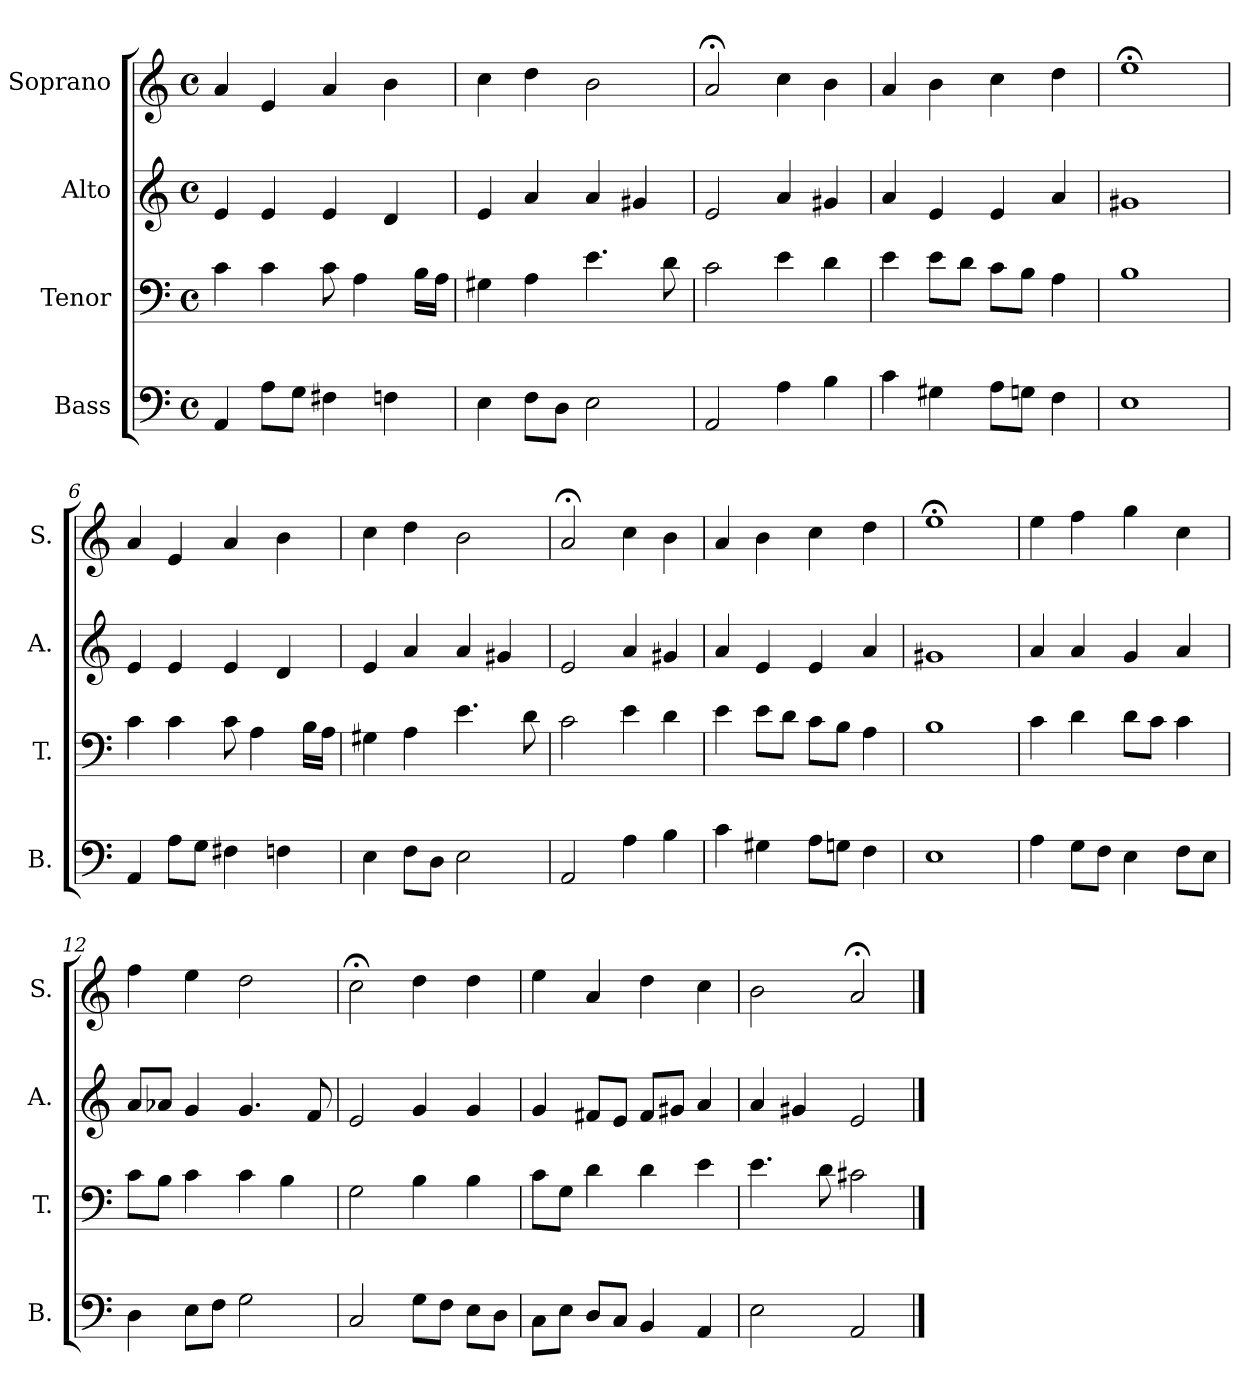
**kern	**kern	**kern	**kern
*part4	*part3	*part2	*part1
*staff4	*staff3	*staff2	*staff1
*I"Bass	*I"Tenor	*I"Alto	*I"Soprano
*I'B.	*I'T.	*I'A.	*I'S.
*clefF4	*clefF4	*clefG2	*clefG2
*k[]	*k[]	*k[]	*k[]
*a:	*a:	*a:	*a:
*M4/4	*M4/4	*M4/4	*M4/4
*met(c)	*met(c)	*met(c)	*met(c)
=1	=1	=1	=1
4AA/	4c\	4e/	4a/
8A\L	4c\	4e/	4e/
8G\J	.	.	.
4F#X\	8c\	4e/	4a/
.	4A\	.	.
4Fn\	.	4d/	4b\
.	16B\LL	.	.
.	16A\JJ	.	.
=2	=2	=2	=2
4E\	4G#X\	4e/	4cc\
8F\L	4A\	4a/	4dd\
8D\J	.	.	.
2E\	4.e\	4a/	2b\
.	.	4g#X/	.
.	8d\	.	.
=3	=3	=3	=3
2AA/	2c\	2e/	2a;</
4A\	4e\	4a/	4cc\
4B\	4d\	4g#X/	4b\
=4	=4	=4	=4
4c\	4e\	4a/	4a/
4G#X\	8e\L	4e/	4b\
.	8d\J	.	.
8A\L	8c\L	4e/	4cc\
8Gn\J	8B\J	.	.
4F\	4A\	4a/	4dd\
=5	=5	=5	=5
1E	1B	1g#X	1ee;<
!!LO:LB:g=z
=6	=6	=6	=6
4AA/	4c\	4e/	4a/
8A\L	4c\	4e/	4e/
8G\J	.	.	.
4F#X\	8c\	4e/	4a/
.	4A\	.	.
4Fn\	.	4d/	4b\
.	16B\LL	.	.
.	16A\JJ	.	.
=7	=7	=7	=7
4E\	4G#X\	4e/	4cc\
8F\L	4A\	4a/	4dd\
8D\J	.	.	.
2E\	4.e\	4a/	2b\
.	.	4g#X/	.
.	8d\	.	.
=8	=8	=8	=8
2AA/	2c\	2e/	2a;</
4A\	4e\	4a/	4cc\
4B\	4d\	4g#X/	4b\
=9	=9	=9	=9
4c\	4e\	4a/	4a/
4G#X\	8e\L	4e/	4b\
.	8d\J	.	.
8A\L	8c\L	4e/	4cc\
8Gn\J	8B\J	.	.
4F\	4A\	4a/	4dd\
=10	=10	=10	=10
1E	1B	1g#X	1ee;<
!!LO:LB:g=z
=11	=11	=11	=11
4A\	4c\	4a/	4ee\
8G\L	4d\	4a/	4ff\
8F\J	.	.	.
4E\	8d\L	4g/	4gg\
.	8c\J	.	.
8F\L	4c\	4a/	4cc\
8E\J	.	.	.
=12	=12	=12	=12
4D\	8c\L	8a/L	4ff\
.	8B\J	8a-X/J	.
8E\L	4c\	4g/	4ee\
8F\J	.	.	.
2G\	4c\	4.g/	2dd\
.	4B\	.	.
.	.	8f/	.
=13	=13	=13	=13
2C/	2G\	2e/	2cc;<\
8G\L	4B\	4g/	4dd\
8F\J	.	.	.
8E\L	4B\	4g/	4dd\
8D\J	.	.	.
=14	=14	=14	=14
8C\L	8c\L	4g/	4ee\
8E\J	8G\J	.	.
8D/L	4d\	8f#X/L	4a/
8C/J	.	8e/J	.
4BB/	4d\	8f#/L	4dd\
.	.	8g#X/J	.
4AA/	4e\	4a/	4cc\
=15	=15	=15	=15
2E\	4.e\	4a/	2b\
.	.	4g#X/	.
.	8d\	.	.
2AA/	2c#X\	2e/	2a;</
==	==	==	==
*-	*-	*-	*-
